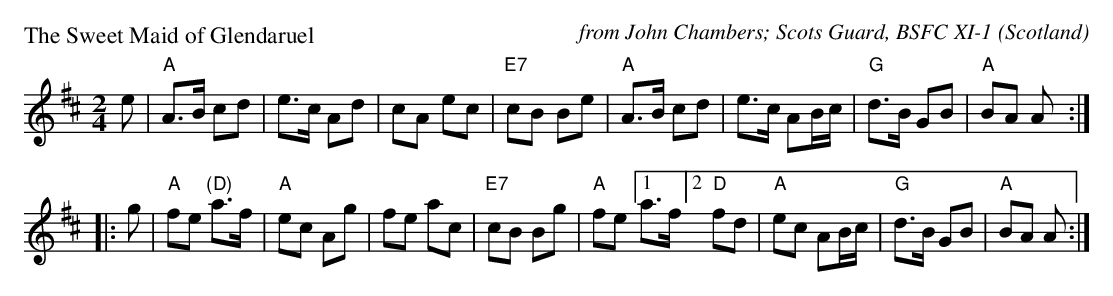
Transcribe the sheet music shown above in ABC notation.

X:1
P: The Sweet Maid of Glendaruel
O: Scotland
C: from John Chambers; Scots Guard, BSFC XI-1
M: 2/4
L: 1/8
K: AMix
e \
| "A"A>B cd | e>c Ad    | cA     ec | "E7"cB Be | "A"A>B cd | e>c AB/c/ | "G"d>B GB | "A"BA  A :|
|: g \
| "A"fe "(D)"a>f | "A"ec Ag    |    fe  ac | "E7"cB Bg | "A"fe [1 a>f [2 "D"fd | "A"ec AB/c/ | "G"d>B GB | "A"BA  A :|
